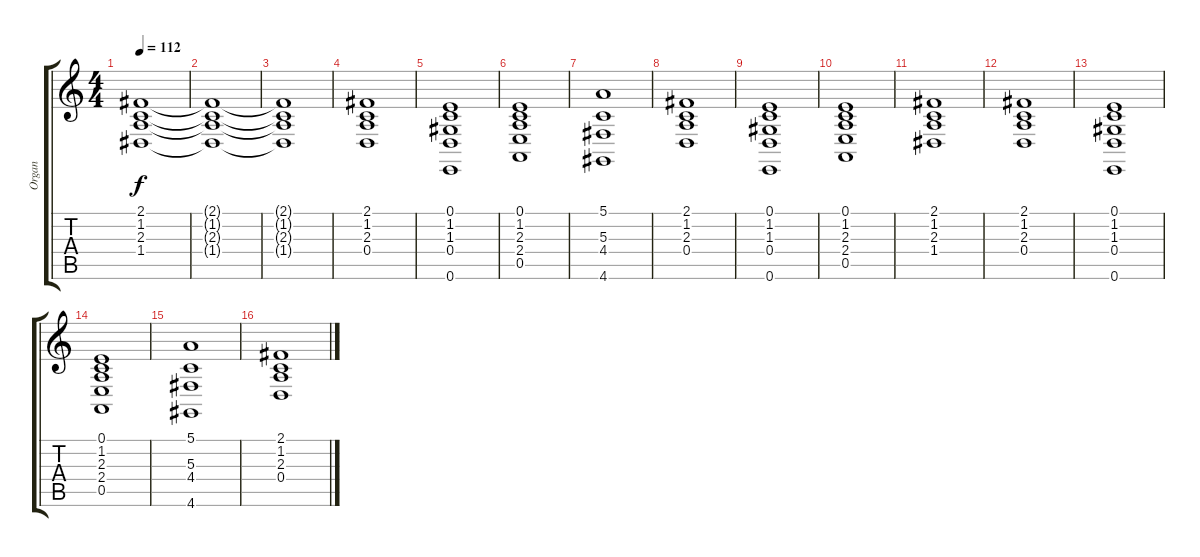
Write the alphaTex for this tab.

\track ("Organ" "Organ") {instrument churchorgan}
\staff {score tabs}
\tuning (E4 B3 G3 D3 A2 E2) {hide}
\ts (4 4)
\tempo 112
\clef g2
\ks c
(2.1 1.2 2.3 1.4).1{dy f instrument churchorgan} |
(2.1{t} 1.2{t} 2.3{t} 1.4{t}).1 |
(2.1{t} 1.2{t} 2.3{t} 1.4{t}).1 |
(2.1 1.2 2.3 0.4).1 |
(0.1 1.2 1.3 0.4 0.6).1 |
(0.1 1.2 2.3 2.4 0.5).1 |
(5.1 5.3 4.4 4.6).1 |
(2.1 1.2 2.3 0.4).1 |
(0.1 1.2 1.3 0.4 0.6).1 |
(0.1 1.2 2.3 2.4 0.5).1 |
(2.1 1.2 2.3 1.4).1 |
(2.1 1.2 2.3 0.4).1 |
(0.1 1.2 1.3 0.4 0.6).1 |
(0.1 1.2 2.3 2.4 0.5).1 |
(5.1 5.3 4.4 4.6).1 |
(2.1 1.2 2.3 0.4).1
